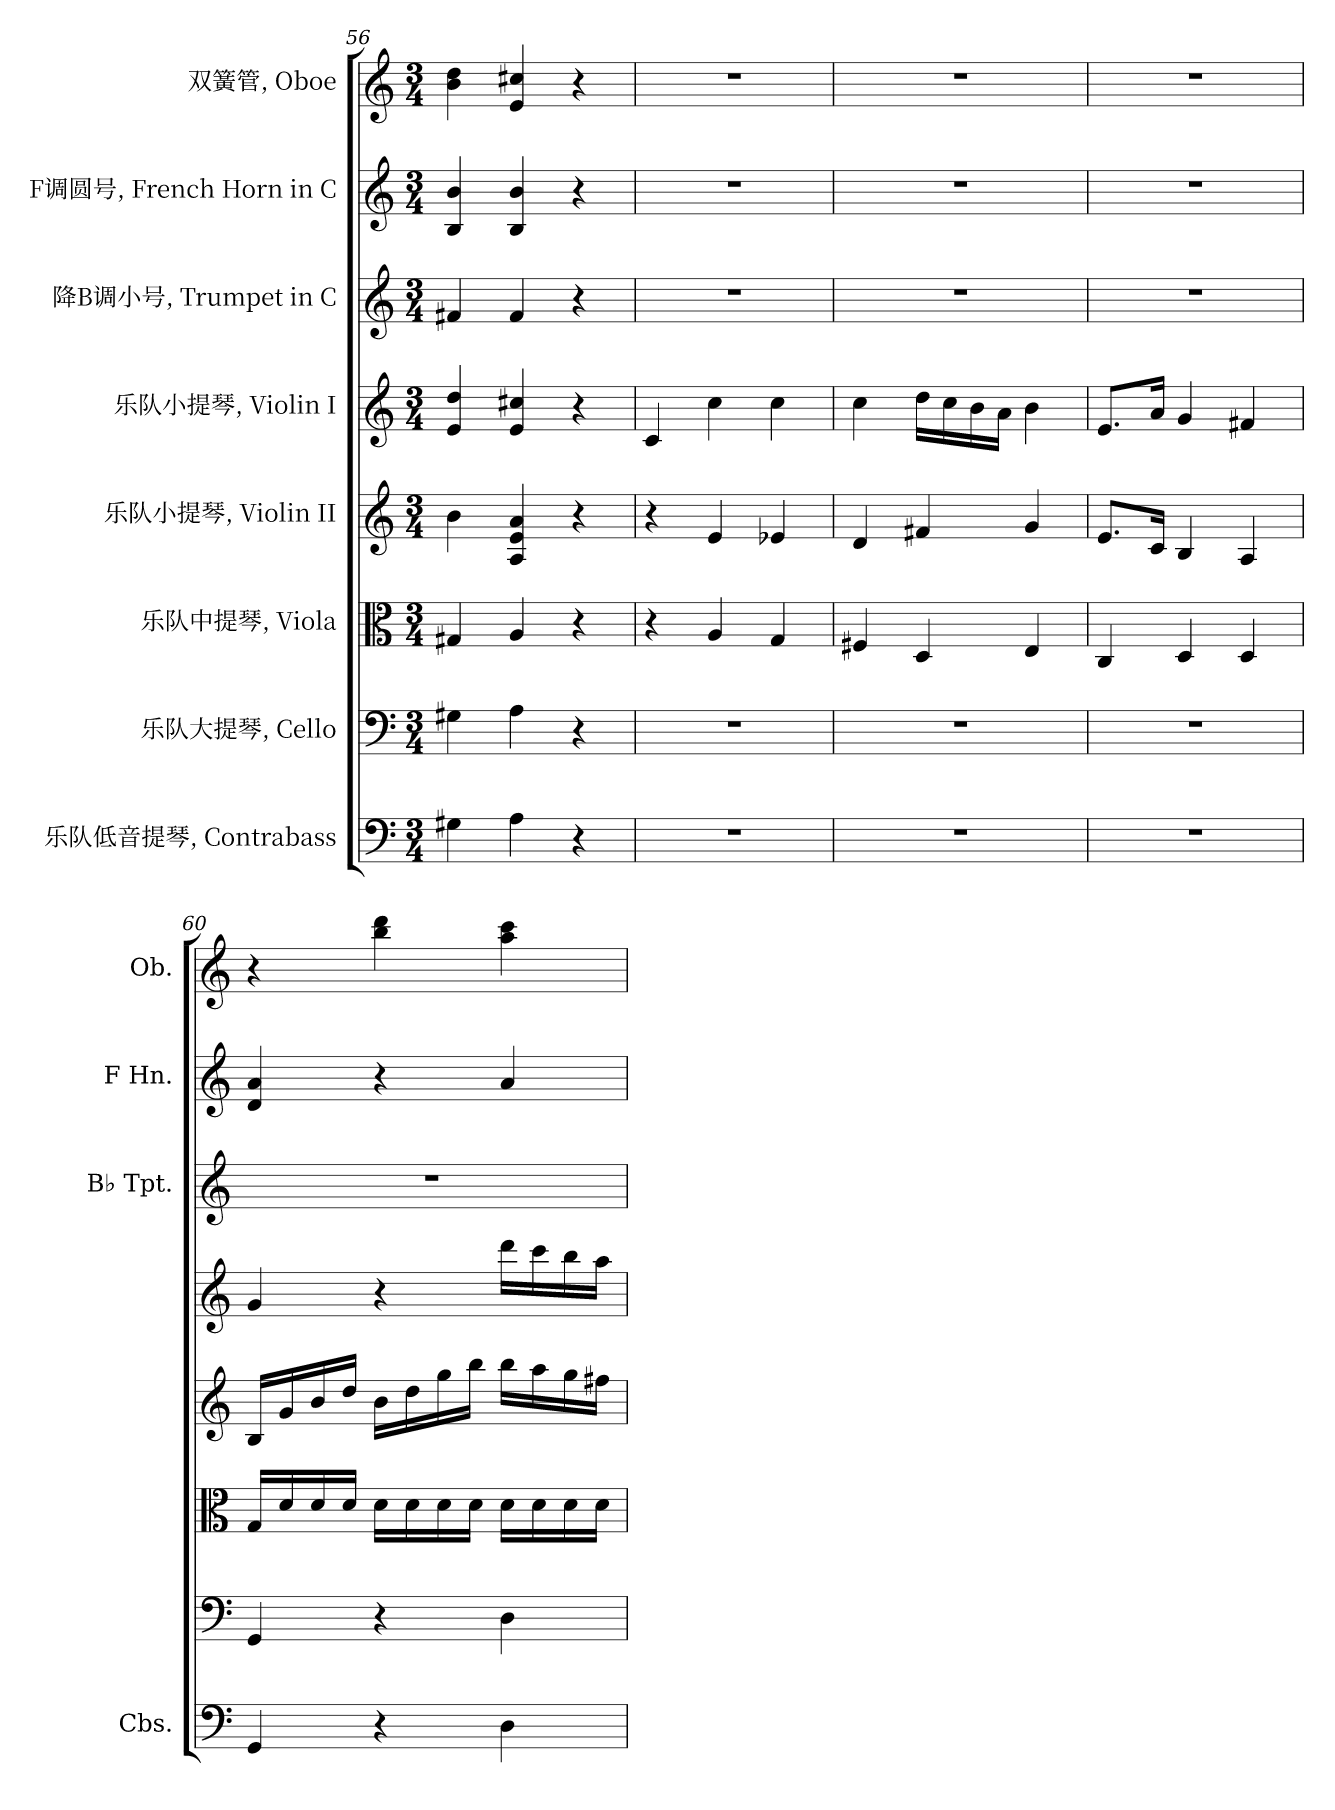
**kern	**kern	**kern	**kern	**kern	**kern	**kern	**kern
*part8	*part7	*part6	*part5	*part4	*part3	*part2	*part1
*staff8	*staff7	*staff6	*staff5	*staff4	*staff3	*staff2	*staff1
*I"乐队低音提琴, Contrabass	*I"乐队大提琴, Cello	*I"乐队中提琴, Viola	*I"乐队小提琴, Violin II	*I"乐队小提琴, Violin I	*I"降B调小号, Trumpet in C	*I"F调圆号, French Horn in C	*I"双簧管, Oboe
*I'Cbs.	*	*	*	*	*I'B♭ Tpt.	*I'F Hn.	*I'Ob.
*clefF4	*clefF4	*clefC3	*clefG2	*clefG2	*clefG2	*clefG2	*clefG2
*ITrd7c12	*	*	*	*	*ITrd1c2	*ITrd4c7	*
*k[]	*k[]	*k[]	*k[]	*k[]	*k[b-e-]	*k[b-]	*k[]
*M3/4	*M3/4	*M3/4	*M3/4	*M3/4	*M3/4	*M3/4	*M3/4
=56	=56	=56	=56	=56	=56	=56	=56
4GG#X\	4G#X\	4G#X/	4b\	4e/ 4dd/	4en/	4E/ 4e/	4b\ 4dd\
4AA\	4A\	4A/	4A/ 4e/ 4a/	4e/ 4cc#X/	4e/	4E/ 4e/	4e/ 4cc#X/
4r	4r	4r	4r	4r	4r	4r	4r
=57	=57	=57	=57	=57	=57	=57	=57
2.r	2.r	4r	4r	4c/	2.r	2.r	2.r
.	.	4A/	4e/	4cc\	.	.	.
.	.	4G/	4e-X/	4cc\	.	.	.
=58	=58	=58	=58	=58	=58	=58	=58
2.r	2.r	4F#X/	4d/	4cc\	2.r	2.r	2.r
.	.	4D/	4f#X/	16dd\LL	.	.	.
.	.	.	.	16cc\	.	.	.
.	.	.	.	16b\	.	.	.
.	.	.	.	16a\JJ	.	.	.
.	.	4E/	4g/	4b\	.	.	.
=59	=59	=59	=59	=59	=59	=59	=59
2.r	2.r	4C/	8.e/L	8.e/L	2.r	2.r	2.r
.	.	.	16c/Jk	16a/Jk	.	.	.
.	.	4D/	4B/	4g/	.	.	.
.	.	4D/	4A/	4f#X/	.	.	.
!!LO:PB:g=z
=60	=60	=60	=60	=60	=60	=60	=60
4GGG/	4GG/	16G/LL	16B/LL	4g/	2.r	4G/ 4d/	4r
.	.	16d/	16g/	.	.	.	.
.	.	16d/	16b/	.	.	.	.
.	.	16d/JJ	16dd/JJ	.	.	.	.
4r	4r	16d\LL	16b\LL	4r	.	4r	4bb\ 4ddd\
.	.	16d\	16dd\	.	.	.	.
.	.	16d\	16gg\	.	.	.	.
.	.	16d\JJ	16bb\JJ	.	.	.	.
4DD\	4D\	16d\LL	16bb\LL	16ddd\LL	.	4d/	4aa\ 4ccc\
.	.	16d\	16aa\	16ccc\	.	.	.
.	.	16d\	16gg\	16bb\	.	.	.
.	.	16d\JJ	16ff#X\JJ	16aa\JJ	.	.	.
=	=	=	=	=	=	=	=
*-	*-	*-	*-	*-	*-	*-	*-
